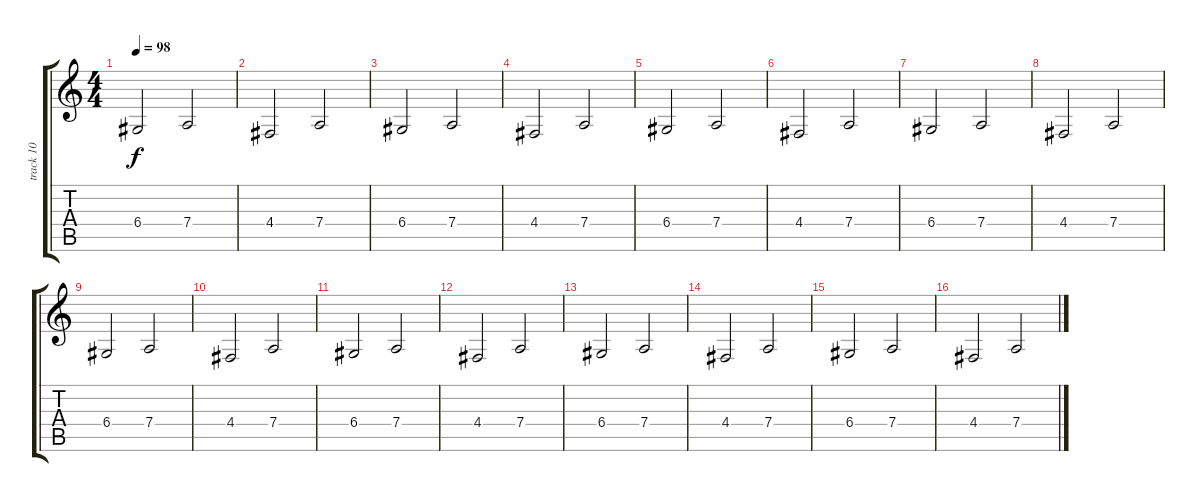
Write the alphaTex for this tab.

\track ("track 10" "track 10") {instrument stringensemble2}
\staff {score tabs}
\tuning (E4 B3 G3 D3 A2 E2) {hide}
\ts (4 4)
\tempo 98
\clef g2
\ks c
6.4.2{dy f} 7.4.2 |
4.4.2 7.4.2 |
6.4.2 7.4.2 |
4.4.2 7.4.2 |
6.4.2 7.4.2 |
4.4.2 7.4.2 |
6.4.2 7.4.2 |
4.4.2 7.4.2 |
6.4.2 7.4.2 |
4.4.2 7.4.2 |
6.4.2 7.4.2 |
4.4.2 7.4.2 |
6.4.2 7.4.2 |
4.4.2 7.4.2 |
6.4.2 7.4.2 |
4.4.2 7.4.2
